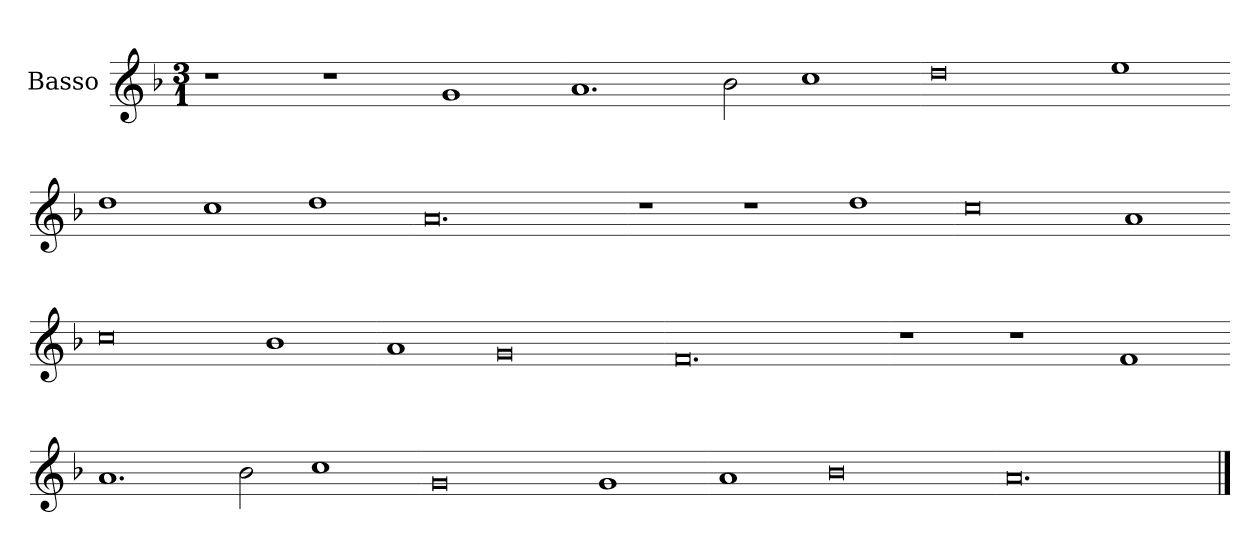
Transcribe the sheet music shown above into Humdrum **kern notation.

**kern
*part1
*staff1
*I"Basso
*I'B
*clefG2
*k[b-]
*M3/1
=1
1r
1r
1g
=-
1.a
2b-
1cc
=-
0dd
1ee
=-
1dd
1cc
1dd
=-
0.a
=-
1r
1r
1dd
=-
0cc
1a
=-
0cc
1b-
=-
1a
0g
=-
0.f
=-
1r
1r
1f
=-
1.a
2b-
1cc
=-
0g
1g
=-
1a
0b-
=-
0.a
==
*-
